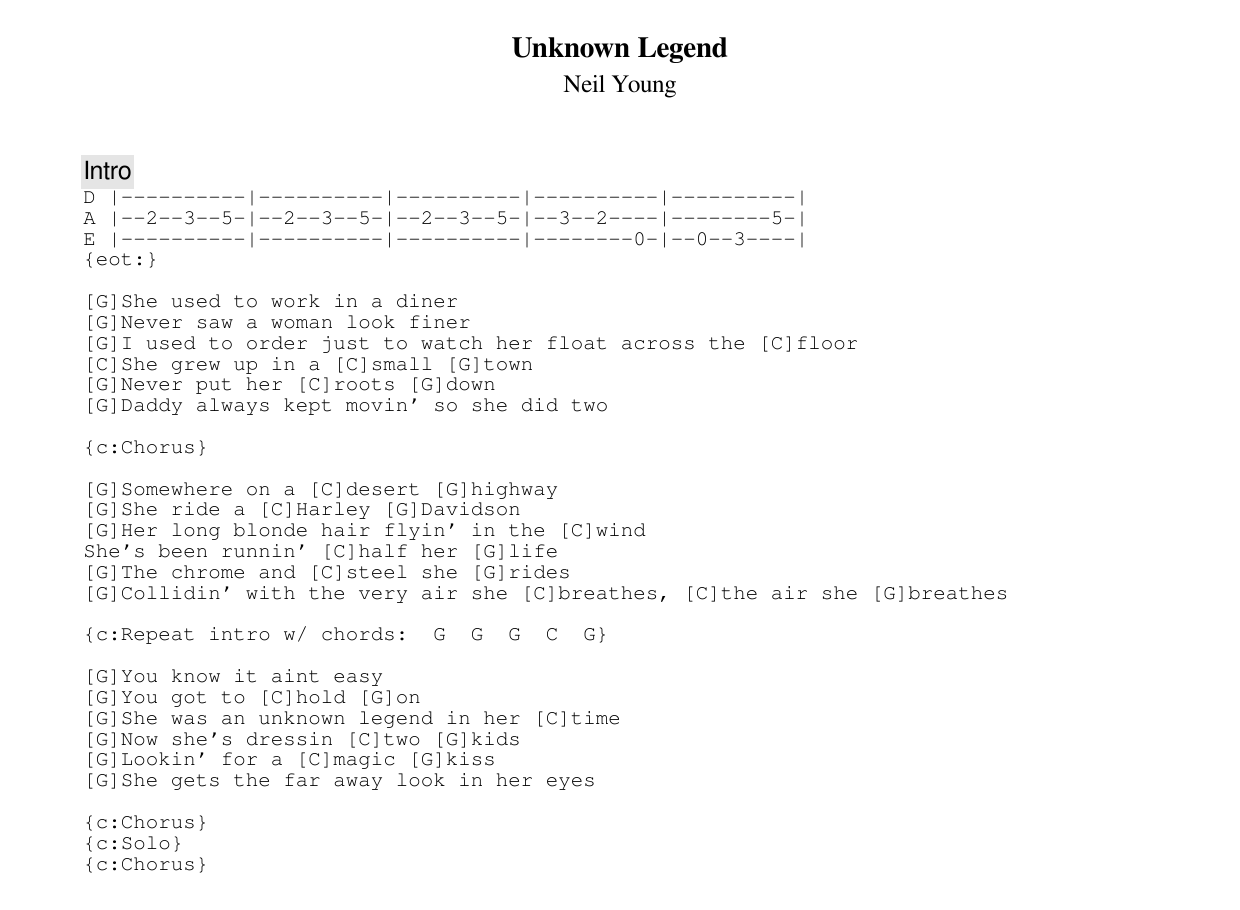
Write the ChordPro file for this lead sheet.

{title:Unknown Legend}
{st:Neil Young}
{c:Intro}
{sot:}
D |----------|----------|----------|----------|----------|
A |--2--3--5-|--2--3--5-|--2--3--5-|--3--2----|--------5-|
E |----------|----------|----------|--------0-|--0--3----|
{eot:}

[G]She used to work in a diner
[G]Never saw a woman look finer
[G]I used to order just to watch her float across the [C]floor
[C]She grew up in a [C]small [G]town
[G]Never put her [C]roots [G]down
[G]Daddy always kept movin' so she did two

{c:Chorus}

[G]Somewhere on a [C]desert [G]highway
[G]She ride a [C]Harley [G]Davidson
[G]Her long blonde hair flyin' in the [C]wind
She's been runnin' [C]half her [G]life
[G]The chrome and [C]steel she [G]rides
[G]Collidin' with the very air she [C]breathes, [C]the air she [G]breathes

{c:Repeat intro w/ chords:  G  G  G  C  G}

[G]You know it aint easy
[G]You got to [C]hold [G]on
[G]She was an unknown legend in her [C]time
[G]Now she's dressin [C]two [G]kids
[G]Lookin' for a [C]magic [G]kiss
[G]She gets the far away look in her eyes

{c:Chorus}
{c:Solo}
{c:Chorus}
